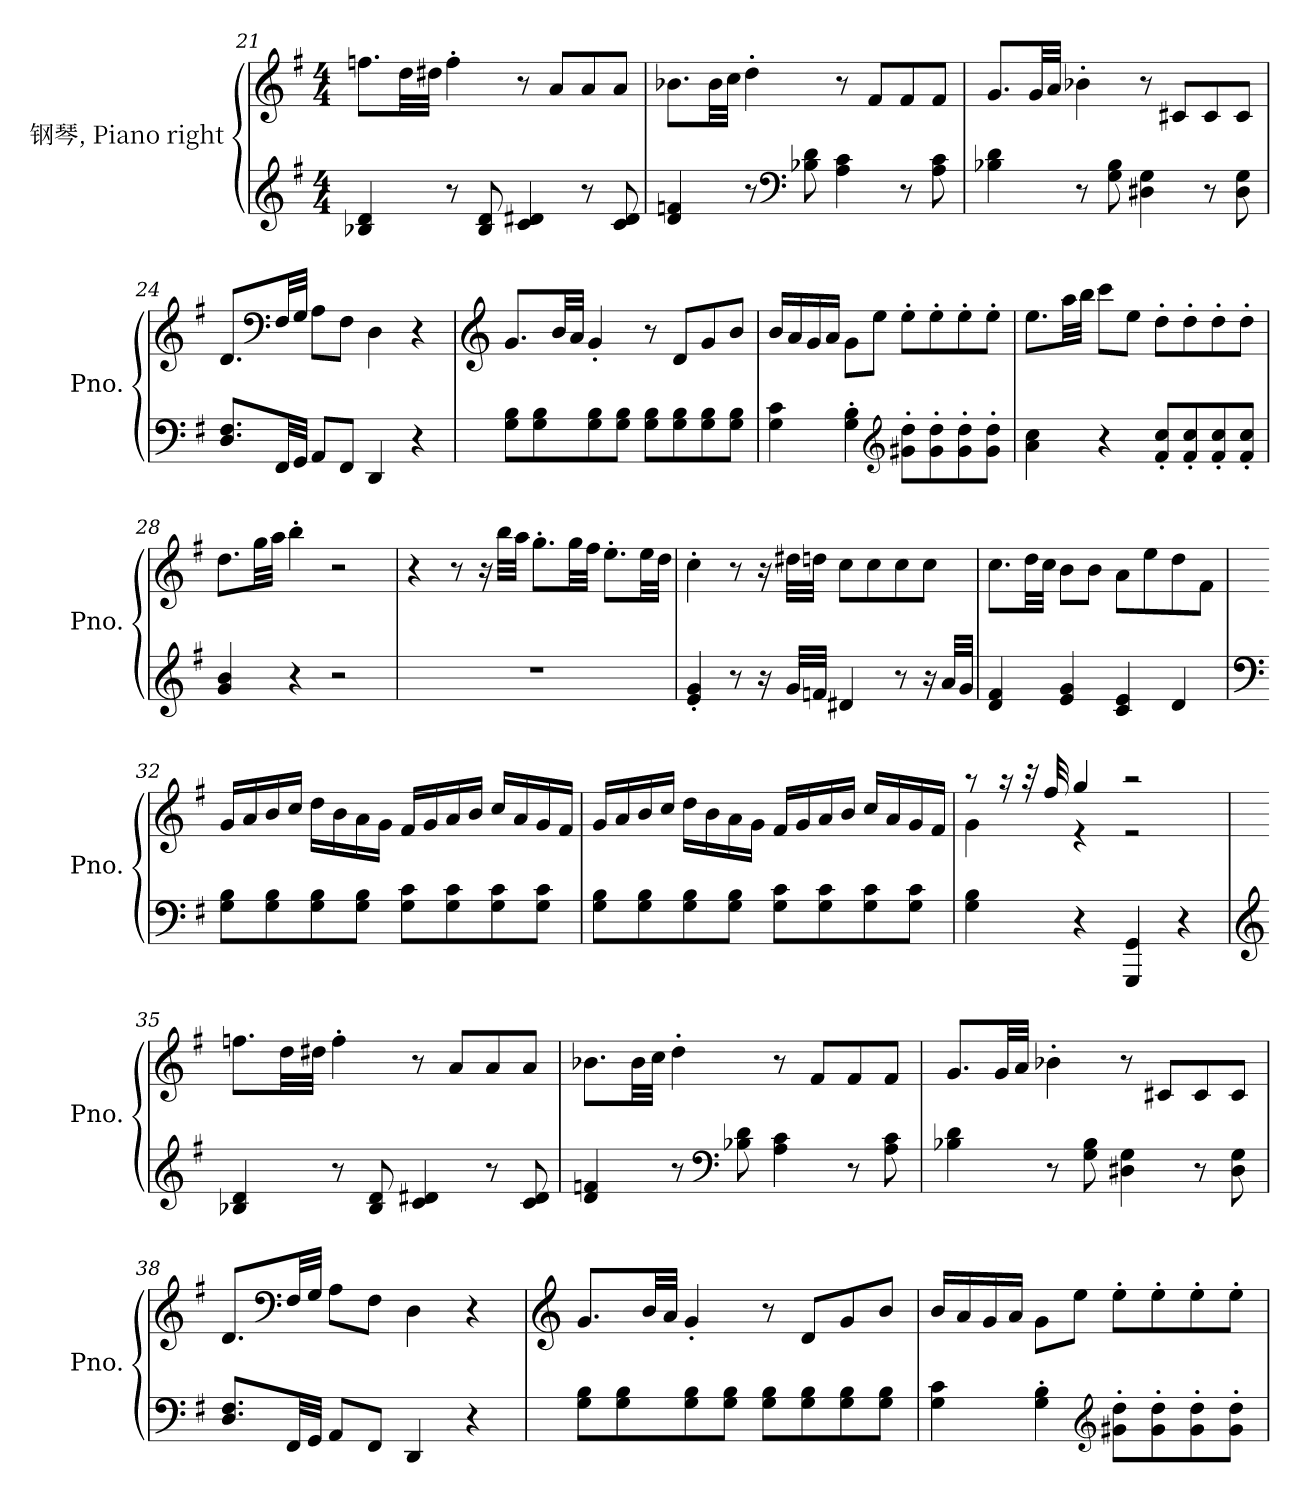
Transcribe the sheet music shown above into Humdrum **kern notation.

**kern	**kern
*part1	*part1
*staff2	*staff1
*I"钢琴, Piano right	*
*I'Pno.	*
!!LO:LB:g=z
*clefG2	*clefG2
*k[f#]	*k[f#]
*M4/4	*M4/4
*MM166	*MM166
=21	=21
4B-X/ 4d/	8.ffn\L
.	32dd\LL
.	32dd#X\JJJ
8r	4ff'\
8B-/ 8d/	.
*	*MM150
4c/ 4d#X/	8r
*	*MM158
.	8a/L
8r	8a/
8c/ 8d#/	8a/J
=22	=22
*	*MM166
4d/ 4fn/	8.b-X\L
.	32b-\LL
.	32cc\JJJ
8r	4dd'\
*clefF4	*
8B-X\ 8d\	.
*	*MM150
4A\ 4c\	8r
*	*MM156
.	8f#/L
8r	8f#/
8A\ 8c\	8f#/J
=23	=23
*	*MM166
4B-X\ 4d\	8.g/L
.	32g/LL
.	32a/JJJ
8r	4b-X'\
8G\ 8B-\	.
*	*MM150
4D#X\ 4G\	8r
.	8c#X/L
8r	8c#/
8D#\ 8G\	8c#/J
!!LO:LB:g=z
=24	=24
*	*MM166
8.D/ 8.F#/L	8.d/L
*	*clefF4
32FF#/LL	32F#/LL
32GG/JJJ	32G/JJJ
*	*MM146
8AA/L	8A\L
*	*MM142
8FF#/J	8F#\J
4DD/	4D\
4r	4r
=25	=25
*	*clefG2
*	*MM160
8G\ 8B\L	8.g/L
8G\ 8B\	.
.	32b/LL
.	32a/JJJ
8G\ 8B\	4g'/
8G\ 8B\J	.
8G\ 8B\L	8r
*	*MM163
8G\ 8B\	8d/L
8G\ 8B\	8g/
8G\ 8B\J	8b/J
=26	=26
4G\ 4c\	16b/LL
.	16a/
.	16g/
.	16a/JJ
4G\' 4B\'	8g\L
*	*MM167
.	8ee\J
*clefG2	*
8g#X\' 8dd\'L	8ee'\L
8g#\' 8dd\'	8ee'\
8g#\' 8dd\'	8ee'\
*	*MM169
8g#\' 8dd\'J	8ee'\J
=27	=27
*	*MM164
4a\ 4cc\	8.ee\L
*	*MM170
.	32aa\LL
.	32bb\JJJ
*	*MM164
4r	8ccc\L
.	8ee\J
8f#/' 8cc/'L	8dd'\L
8f#/' 8cc/'	8dd'\
8f#/' 8cc/'	8dd'\
8f#/' 8cc/'J	8dd'\J
!!LO:LB:g=z
=28	=28
*	*MM164
4g/ 4b/	8.dd\L
*	*MM170
.	32gg\LL
.	32aa\JJJ
*	*MM165
4r	4bb'\
2r	2r
=29	=29
1r	4r
.	8r
.	16r
*	*MM158
.	32bb\LLL
.	32aa\JJJ
.	8.gg'\L
.	32gg\LL
.	32ff#\JJJ
.	8.ee'\L
.	32ee\LL
.	32dd\JJJ
=30	=30
4e/' 4g/'	4cc'\
8r	8r
16r	16r
32g/LLL	32dd#X\LLL
32fn/JJJ	32ddn\JJJ
*	*MM157
4d#X/	8cc\L
.	8cc\
8r	8cc\
16r	8cc\J
32a/LLL	.
32g/JJJ	.
=31	=31
*	*MM165
4d/ 4f#/	8.cc\L
*	*MM172
.	32dd\LL
.	32cc\JJJ
*	*MM165
4e/ 4g/	8b\L
.	8b\J
*	*MM160
4c/ 4e/	8a\L
*	*MM158
.	8ee\
4d/	8dd\
.	8f#\J
!!LO:LB:g=z
=32	=32
*clefF4	*
*	*MM167
8G\ 8B\L	16g/LL
.	16a/
8G\ 8B\	16b/
.	16cc/JJ
8G\ 8B\	16dd\LL
.	16b\
8G\ 8B\J	16a\
.	16g\JJ
8G\ 8c\L	16f#/LL
.	16g/
8G\ 8c\	16a/
.	16b/JJ
8G\ 8c\	16cc/LL
.	16a/
8G\ 8c\J	16g/
.	16f#/JJ
=33	=33
8G\ 8B\L	16g/LL
.	16a/
8G\ 8B\	16b/
.	16cc/JJ
8G\ 8B\	16dd\LL
.	16b\
8G\ 8B\J	16a\
.	16g\JJ
8G\ 8c\L	16f#/LL
.	16g/
8G\ 8c\	16a/
.	16b/JJ
8G\ 8c\	16cc/LL
.	16a/
8G\ 8c\J	16g/
.	16f#/JJ
=34	=34
*	*MM157
*	*^
4G\ 4B\	8r	4g\
.	16r	.
.	32r	.
.	32ff#/	.
4r	4gg/	4r
4GGG/ 4GG/	2r	2r
4r	.	.
*	*v	*v
!!LO:LB:g=z
=35	=35
*clefG2	*
*	*MM166
4B-X/ 4d/	8.ffn\L
.	32dd\LL
.	32dd#X\JJJ
8r	4ff'\
8B-/ 8d/	.
*	*MM150
4c/ 4d#X/	8r
*	*MM158
.	8a/L
8r	8a/
8c/ 8d#/	8a/J
=36	=36
*	*MM166
4d/ 4fn/	8.b-X\L
.	32b-\LL
.	32cc\JJJ
8r	4dd'\
*clefF4	*
8B-X\ 8d\	.
*	*MM150
4A\ 4c\	8r
*	*MM156
.	8f#/L
8r	8f#/
8A\ 8c\	8f#/J
=37	=37
*	*MM166
4B-X\ 4d\	8.g/L
.	32g/LL
.	32a/JJJ
8r	4b-X'\
8G\ 8B-\	.
*	*MM150
4D#X\ 4G\	8r
.	8c#X/L
8r	8c#/
8D#\ 8G\	8c#/J
!!LO:PB:g=z
=38	=38
*	*MM166
8.D/ 8.F#/L	8.d/L
*	*clefF4
32FF#/LL	32F#/LL
32GG/JJJ	32G/JJJ
*	*MM146
8AA/L	8A\L
*	*MM142
8FF#/J	8F#\J
4DD/	4D\
4r	4r
=39	=39
*	*clefG2
*	*MM160
8G\ 8B\L	8.g/L
8G\ 8B\	.
.	32b/LL
.	32a/JJJ
8G\ 8B\	4g'/
8G\ 8B\J	.
8G\ 8B\L	8r
*	*MM163
8G\ 8B\	8d/L
8G\ 8B\	8g/
8G\ 8B\J	8b/J
=40	=40
4G\ 4c\	16b/LL
.	16a/
.	16g/
.	16a/JJ
4G\' 4B\'	8g\L
*	*MM167
.	8ee\J
*clefG2	*
8g#X\' 8dd\'L	8ee'\L
8g#\' 8dd\'	8ee'\
8g#\' 8dd\'	8ee'\
*	*MM169
8g#\' 8dd\'J	8ee'\J
=	=
*-	*-
